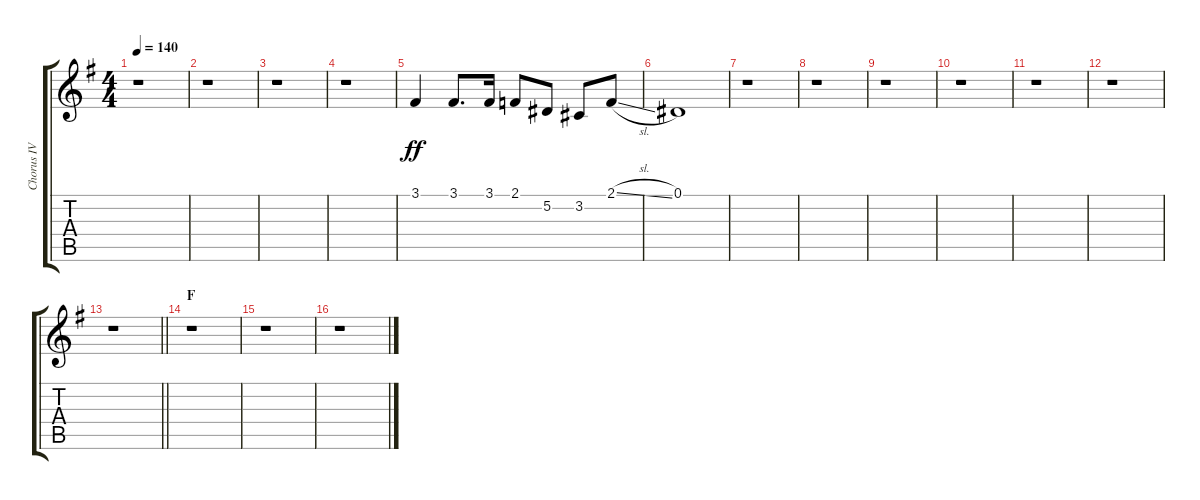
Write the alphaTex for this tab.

\track ("Chorus IV" "Chorus IV") {instrument voiceoohs}
\staff {score tabs}
\tuning (Eb4 Bb3 Gb3 Db3 Ab2 Eb2) {hide}
\ts (4 4)
\tempo 140
\clef g2
\ks g
r.1{dy ff} |
r.1 |
r.1 |
r.1 |
3.1.4 3.1.8{d} 3.1.16 2.1.8 5.2.8 3.2.8 2.1{sl}.8 |
0.1.1 |
r.1 |
r.1 |
r.1 |
r.1 |
r.1 |
r.1 |
\barLineRight lightlight
r.1 |
\section ("" "F")
r.1 |
r.1 |
r.1
